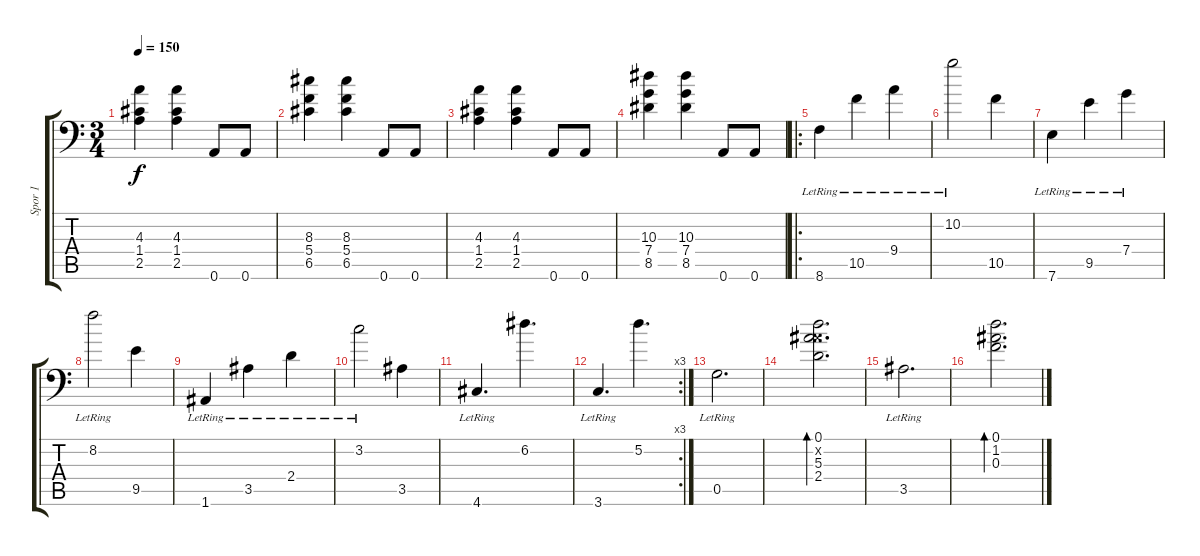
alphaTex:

\track ("Spor 1" "Spor 1") {instrument overdrivenguitar}
\staff {score tabs}
\tuning (D4 A3 F3 C3 G2 A1) {hide}
\ts (3 4)
\tempo 150
\clef f4
\ks c
(4.3 1.4 2.5).4{dy f} (4.3 1.4 2.5).4 0.6.8 0.6.8 |
(8.3 5.4 6.5).4 (8.3 5.4 6.5).4 0.6.8 0.6.8 |
(4.3 1.4 2.5).4 (4.3 1.4 2.5).4 0.6.8 0.6.8 |
(10.3 7.4 8.5).4 (10.3 7.4 8.5).4 0.6.8 0.6.8 |
\ro
8.6{lr}.4{instrument overdrivenguitar} 10.5{lr}.4 9.4{lr}.4 |
10.2{lr}.2 10.5.4 |
7.6{lr}.4 9.5{lr}.4 7.4{lr}.4 |
8.2{lr}.2 9.5.4 |
1.6{lr}.4 3.5{lr}.4 2.4{lr}.4 |
3.2{lr}.2 3.5.4 |
4.6{lr}.4{d} 6.2.4{d} |
\rc 3
3.6{lr}.4{d} 5.2.4{d} |
0.5{lr}.2{d} |
(0.1 0.2{x} 5.3 2.4).2{d bd 240} |
3.5{lr}.2{d} |
(0.1 1.2 0.3).2{d bd 240}
